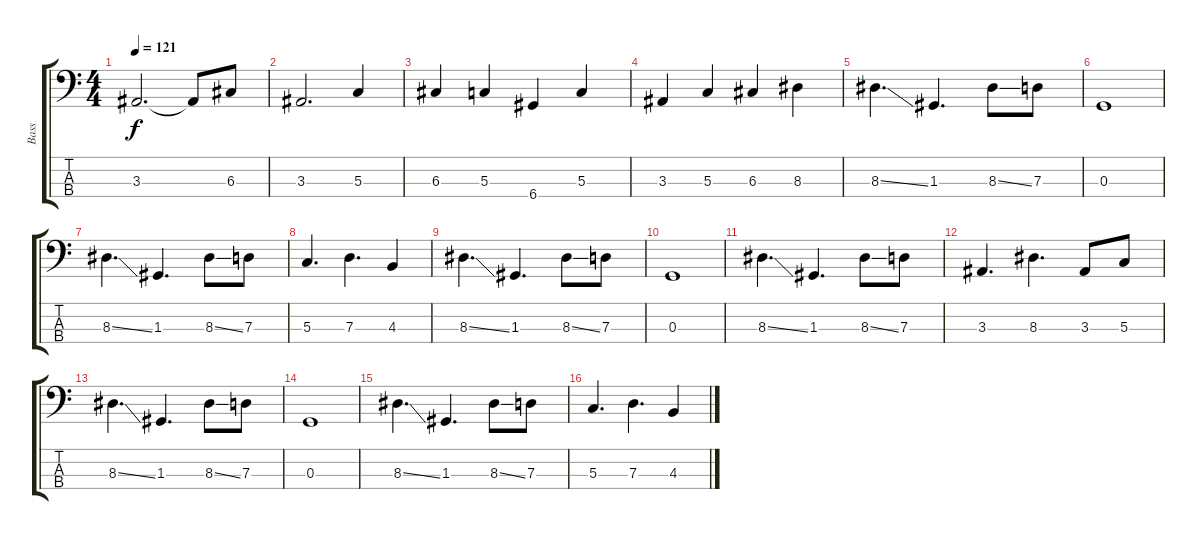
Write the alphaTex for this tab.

\track ("Bass" "Bass") {instrument electricbassfinger}
\staff {score tabs}
\tuning (F2 C2 G1 D1) {hide}
\ts (4 4)
\tempo 121
\clef f4
\ks c
3.3.2{d dy f} 3.3{t}.8 6.3.8 |
3.3.2{d} 5.3.4 |
6.3.4 5.3.4 6.4.4 5.3.4 |
3.3.4 5.3.4 6.3.4 8.3.4 |
8.3{ss}.4{d} 1.3.4{d} 8.3{ss}.8 7.3.8 |
0.3.1 |
8.3{ss}.4{d} 1.3.4{d} 8.3{ss}.8 7.3.8 |
5.3.4{d} 7.3.4{d} 4.3.4 |
8.3{ss}.4{d} 1.3.4{d} 8.3{ss}.8 7.3.8 |
0.3.1 |
8.3{ss}.4{d} 1.3.4{d} 8.3{ss}.8 7.3.8 |
3.3.4{d} 8.3.4{d} 3.3.8 5.3.8 |
8.3{ss}.4{d} 1.3.4{d} 8.3{ss}.8 7.3.8 |
0.3.1 |
8.3{ss}.4{d} 1.3.4{d} 8.3{ss}.8 7.3.8 |
5.3.4{d} 7.3.4{d} 4.3.4
